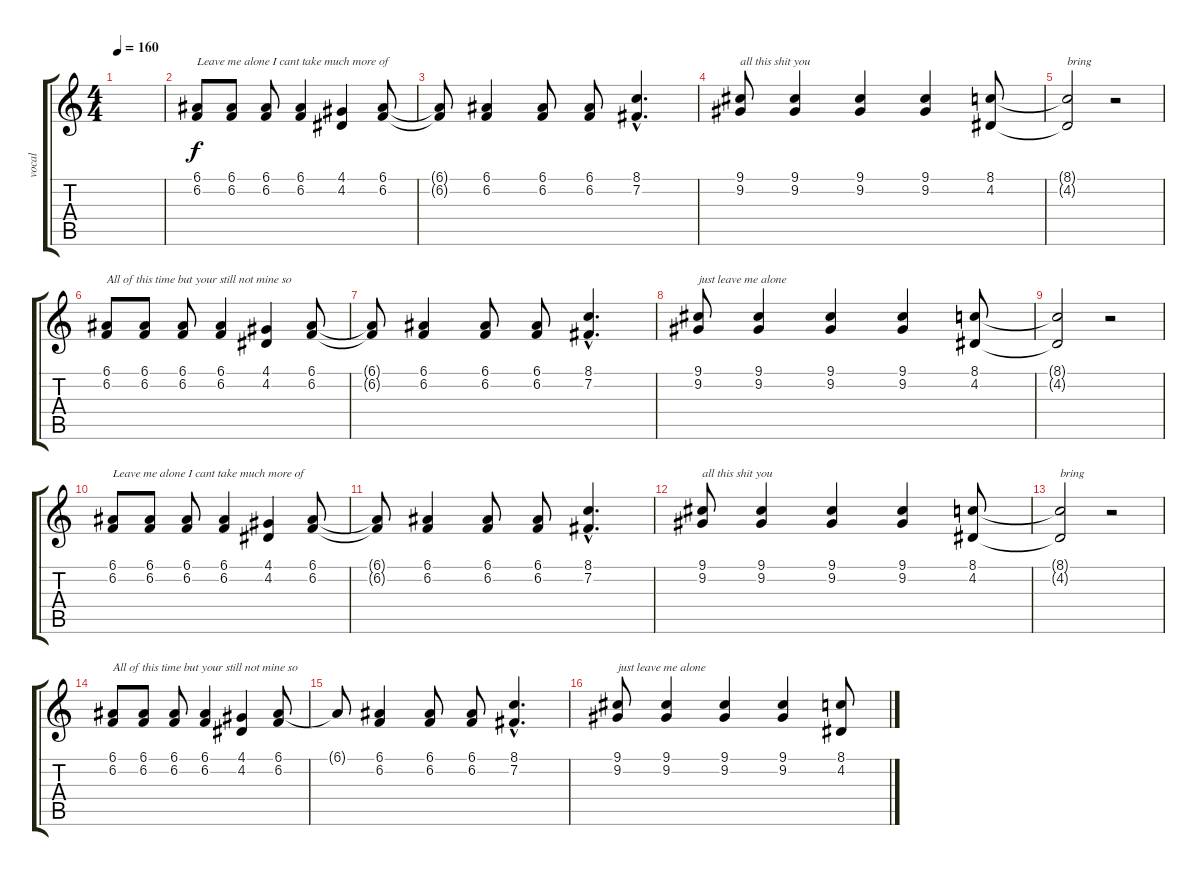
\track ("vocal" "vocal") {instrument tenorsax}
\staff {score tabs}
\tuning (E4 B3 G3 D3 A2 E2) {hide}
\ts (4 4)
\tempo 160
\clef g2
\ks c
|
(6.1 6.2).8{txt "Leave me alone I cant take much more of"} (6.1 6.2).8 (6.1 6.2).8 (6.1 6.2).4 (4.1 4.2).4 (6.1 6.2).8 |
(6.1{t} 6.2{t}).8 (6.1 6.2).4 (6.1 6.2).8 (6.1 6.2).8 (8.1{hac} 7.2{hac}).4{d} |
(9.1 9.2).8{txt "all this shit you"} (9.1 9.2).4 (9.1 9.2).4 (9.1 9.2).4 (8.1 4.2).8 |
(8.1{t} 4.2{t}).2{txt "bring"} r.2 |
(6.1 6.2).8{txt "All of this time but your still not mine so"} (6.1 6.2).8 (6.1 6.2).8 (6.1 6.2).4 (4.1 4.2).4 (6.1 6.2).8 |
(6.1{t} 6.2{t}).8 (6.1 6.2).4 (6.1 6.2).8 (6.1 6.2).8 (8.1{hac} 7.2{hac}).4{d} |
(9.1 9.2).8{txt "just leave me alone"} (9.1 9.2).4 (9.1 9.2).4 (9.1 9.2).4 (8.1 4.2).8 |
(8.1{t} 4.2{t}).2 r.2 |
(6.1 6.2).8{txt "Leave me alone I cant take much more of"} (6.1 6.2).8 (6.1 6.2).8 (6.1 6.2).4 (4.1 4.2).4 (6.1 6.2).8 |
(6.1{t} 6.2{t}).8 (6.1 6.2).4 (6.1 6.2).8 (6.1 6.2).8 (8.1{hac} 7.2{hac}).4{d} |
(9.1 9.2).8{txt "all this shit you"} (9.1 9.2).4 (9.1 9.2).4 (9.1 9.2).4 (8.1 4.2).8 |
(8.1{t} 4.2{t}).2{txt "bring"} r.2 |
(6.1 6.2).8{txt "All of this time but your still not mine so"} (6.1 6.2).8 (6.1 6.2).8 (6.1 6.2).4 (4.1 4.2).4 (6.1 6.2).8 |
6.1{t}.8 (6.1 6.2).4 (6.1 6.2).8 (6.1 6.2).8 (8.1{hac} 7.2{hac}).4{d} |
(9.1 9.2).8{txt "just leave me alone"} (9.1 9.2).4 (9.1 9.2).4 (9.1 9.2).4 (8.1 4.2).8
